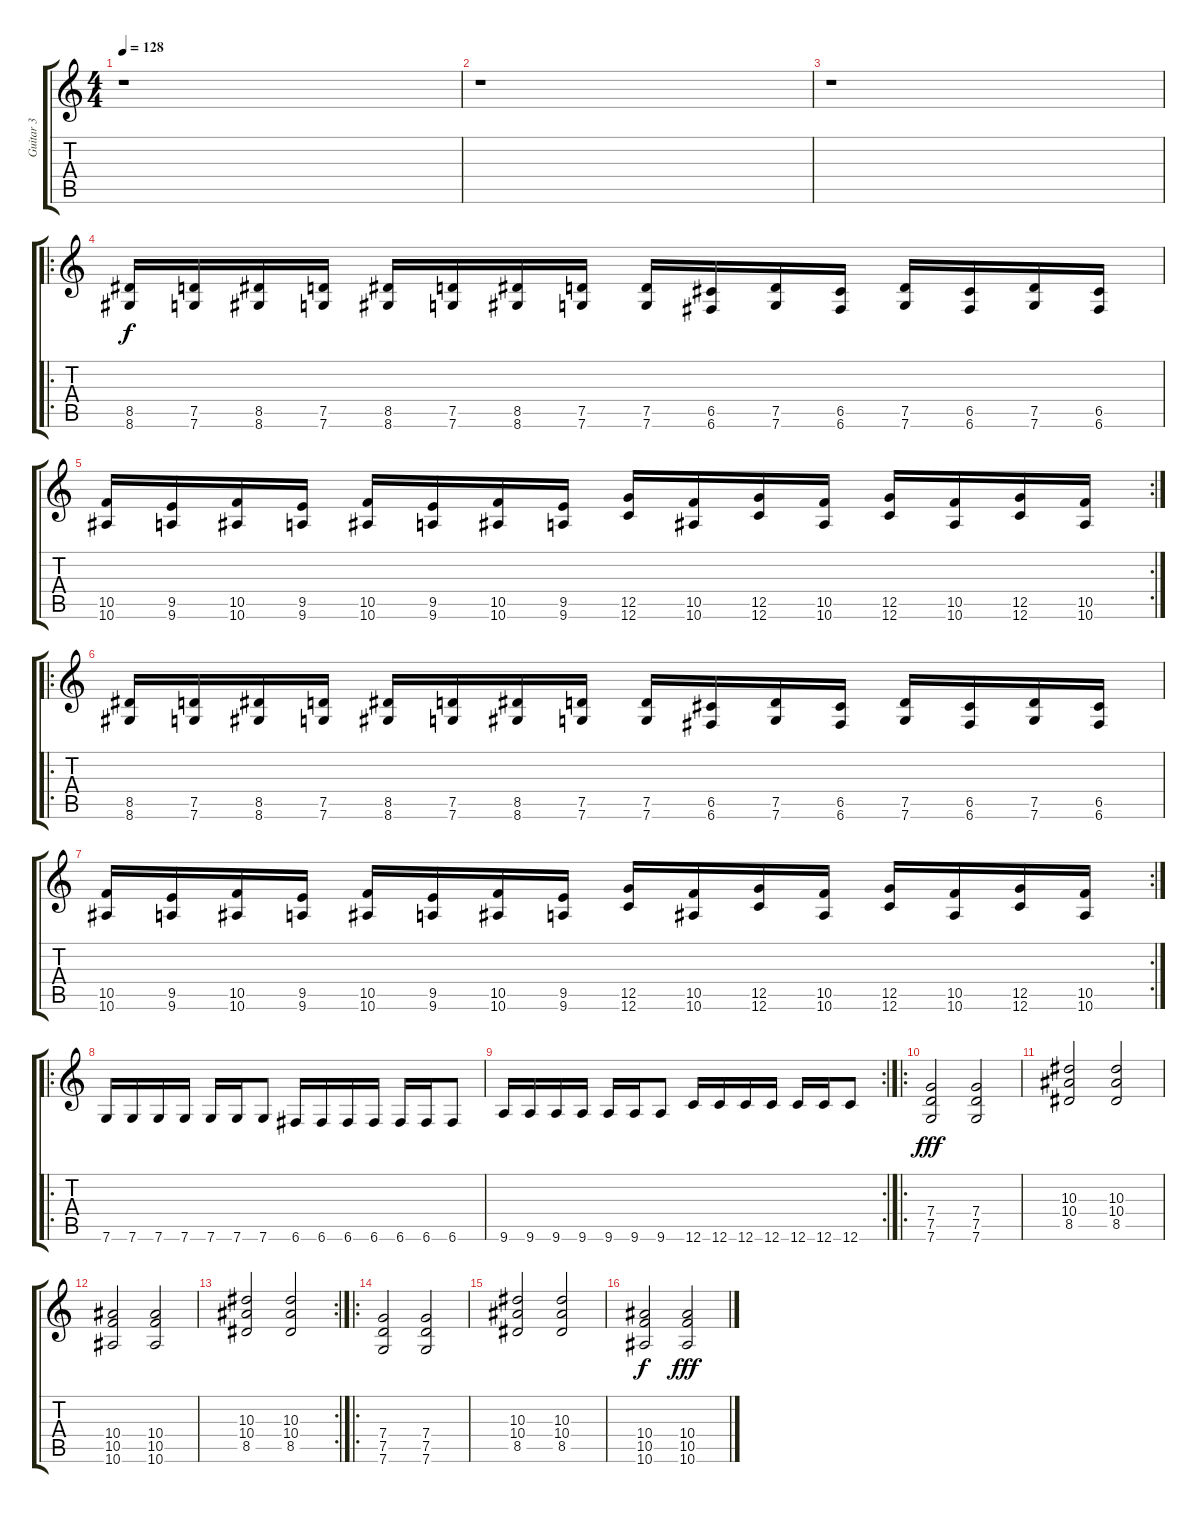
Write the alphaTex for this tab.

\track ("Guitar 3" "Guitar 3") {instrument distortionguitar}
\staff {score tabs}
\tuning (D4 A3 F3 C3 G2 C2) {hide}
\ts (4 4)
\tempo 128
\clef g2
\ks c
r.1{dy f} |
r.1 |
r.1 |
\ro
(8.5 8.6).16 (7.5 7.6).16 (8.5 8.6).16 (7.5 7.6).16 (8.5 8.6).16 (7.5 7.6).16 (8.5 8.6).16 (7.5 7.6).16 (7.5 7.6).16 (6.5 6.6).16 (7.5 7.6).16 (6.5 6.6).16 (7.5 7.6).16 (6.5 6.6).16 (7.5 7.6).16 (6.5 6.6).16 |
\rc 2
(10.5 10.6).16 (9.5 9.6).16 (10.5 10.6).16 (9.5 9.6).16 (10.5 10.6).16 (9.5 9.6).16 (10.5 10.6).16 (9.5 9.6).16 (12.5 12.6).16 (10.5 10.6).16 (12.5 12.6).16 (10.5 10.6).16 (12.5 12.6).16 (10.5 10.6).16 (12.5 12.6).16 (10.5 10.6).16 |
\ro
(8.5 8.6).16 (7.5 7.6).16 (8.5 8.6).16 (7.5 7.6).16 (8.5 8.6).16 (7.5 7.6).16 (8.5 8.6).16 (7.5 7.6).16 (7.5 7.6).16 (6.5 6.6).16 (7.5 7.6).16 (6.5 6.6).16 (7.5 7.6).16 (6.5 6.6).16 (7.5 7.6).16 (6.5 6.6).16 |
\rc 2
(10.5 10.6).16 (9.5 9.6).16 (10.5 10.6).16 (9.5 9.6).16 (10.5 10.6).16 (9.5 9.6).16 (10.5 10.6).16 (9.5 9.6).16 (12.5 12.6).16 (10.5 10.6).16 (12.5 12.6).16 (10.5 10.6).16 (12.5 12.6).16 (10.5 10.6).16 (12.5 12.6).16 (10.5 10.6).16 |
\ro
7.6.16 7.6.16 7.6.16 7.6.16 7.6.16 7.6.16 7.6.8 6.6.16 6.6.16 6.6.16 6.6.16 6.6.16 6.6.16 6.6.8 |
\rc 2
9.6.16 9.6.16 9.6.16 9.6.16 9.6.16 9.6.16 9.6.8 12.6.16 12.6.16 12.6.16 12.6.16 12.6.16 12.6.16 12.6.8 |
\ro
(7.4 7.5 7.6).2{dy fff} (7.4 7.5 7.6).2 |
(10.3 10.4 8.5).2 (10.3 10.4 8.5).2 |
(10.4 10.5 10.6).2 (10.4 10.5 10.6).2 |
\rc 2
(10.3 10.4 8.5).2 (10.3 10.4 8.5).2 |
\ro
(7.4 7.5 7.6).2 (7.4 7.5 7.6).2 |
(10.3 10.4 8.5).2 (10.3 10.4 8.5).2 |
(10.4 10.5 10.6).2{dy f} (10.4 10.5 10.6).2{dy fff}
